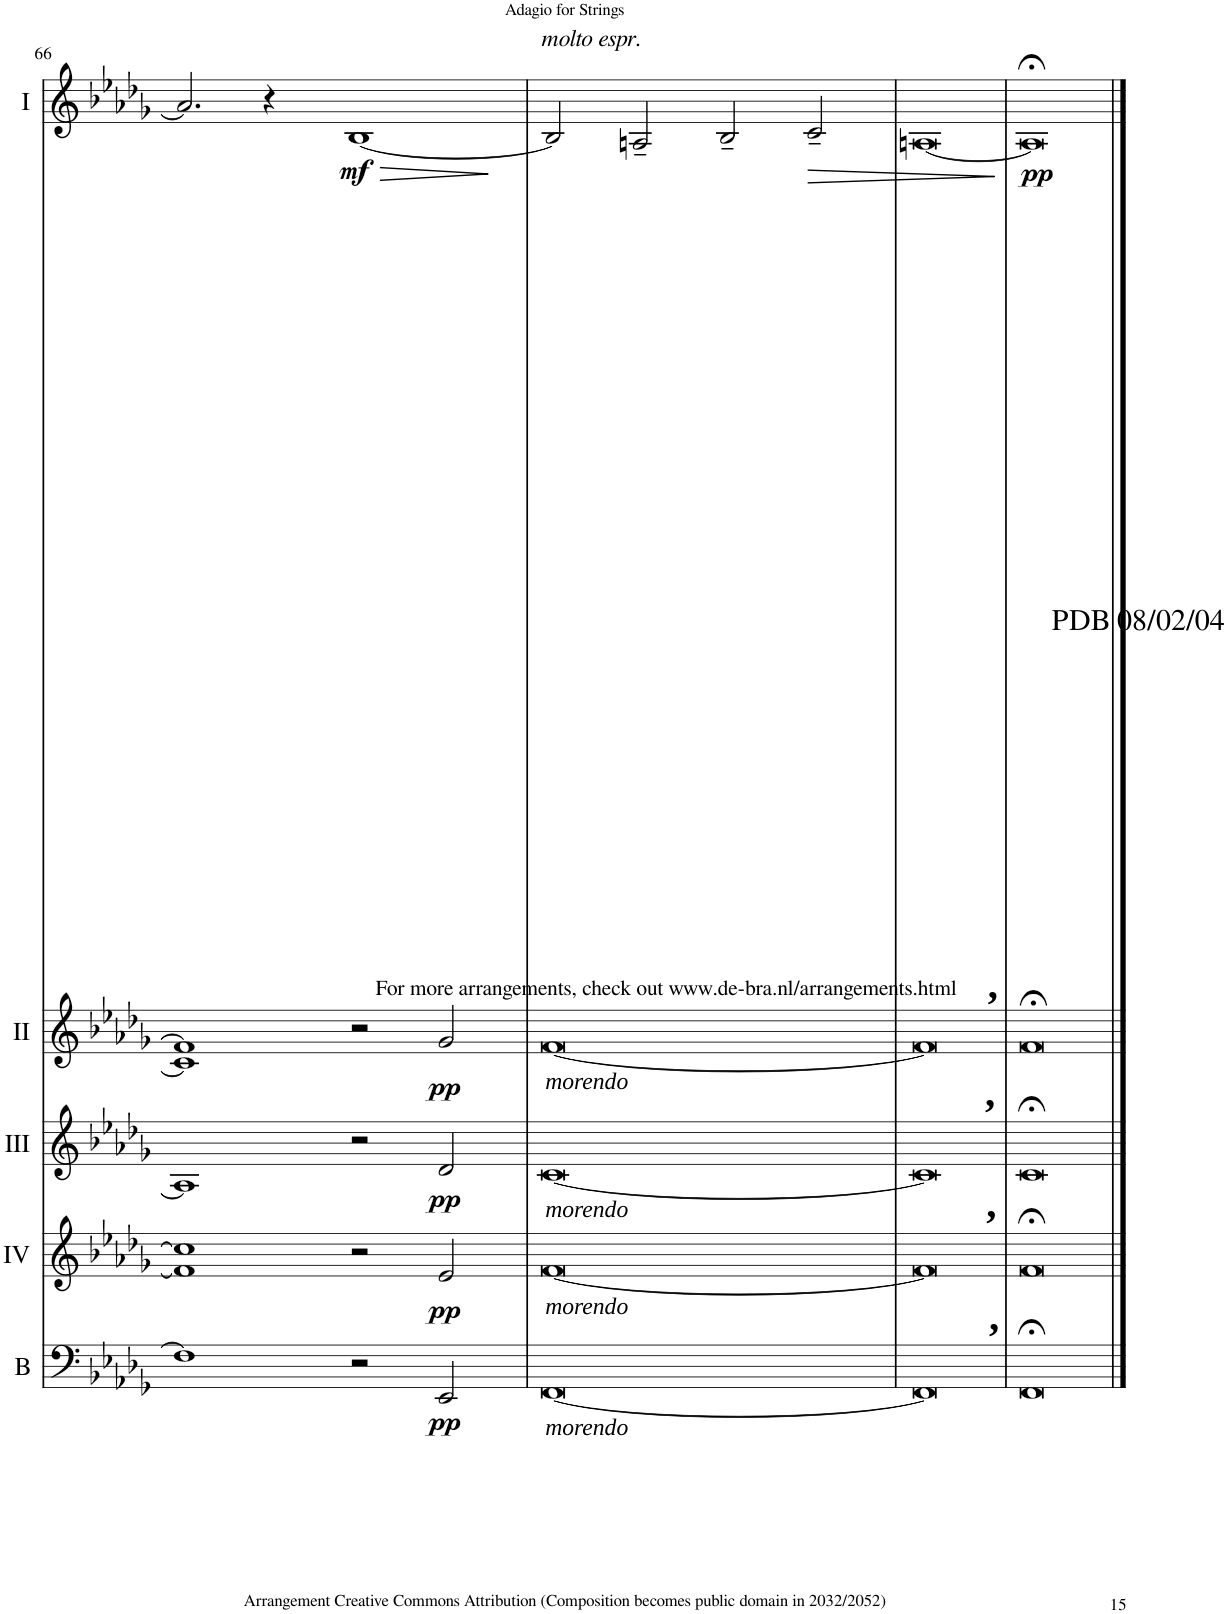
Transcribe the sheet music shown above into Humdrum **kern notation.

**kern	**dynam	**kern	**dynam	**kern	**dynam	**kern	**dynam	**kern	**dynam
*part5	*part5	*part4	*part4	*part3	*part3	*part2	*part2	*part1	*part1
*staff5	*staff5	*staff4	*staff4	*staff3	*staff3	*staff2	*staff2	*staff1	*staff1
*I"Basson	*	*I"Acc. 4	*	*I"Acc. 3	*	*I"Acc. 2	*	*I"Acc. 1	*
*I'B	*	*	*	*	*	*	*	*	*
!!LO:PB:g=z
*clefF4	*	*clefG2	*	*clefG2	*	*clefG2	*	*clefG2	*
*Trd7c12	*	*Trd7c12	*	*	*	*	*	*	*
*k[b-e-a-d-g-]	*	*k[b-e-a-d-g-]	*	*k[b-e-a-d-g-]	*	*k[b-e-a-d-g-]	*	*k[b-e-a-d-g-]	*
*M4/2	*	*M4/2	*	*M4/2	*	*M4/2	*	*M4/2	*
=66	=66	=66	=66	=66	=66	=66	=66	=66	=66
*	*	*	*	*	*	*^	*	*	*
1F]	.	1f] 1cc]	.	1A]	.	1f]	1c]	.	2.a/]	.
.	.	.	.	.	.	.	.	.	4r	.
!	!	!	!	!	!	!	!	!	!	!LO:HP:b
!	!	!	!	!	!	!	!	!	!	!LO:DY:n=1:b
2r	.	2r	.	2r	.	2r	1ryy	.	[1B-	> mf
!	!LO:DY:b	!	!LO:DY:b	!	!LO:DY:b	!	!	!LO:DY:b	!	!
2EE-/	pp	2e-/	pp	2d-/	pp	2g-/	.	pp	.	.
*	*	*	*	*	*	*v	*v	*	*	*
.	.	.	.	.	.	.	.	.	]
=67	=67	=67	=67	=67	=67	=67	=67	=67	=67
!	!	!	!	!	!	!	!	!LO:TX:a:i:t=molto espr.	!
!	!	!	!	!	!	!LO:TX:b:i:t=morendo	!	!	!
!	!	!	!	!LO:TX:b:i:t=morendo	!	!	!	!	!
!	!	!LO:TX:b:i:t=morendo	!	!	!	!	!	!	!
!LO:TX:b:i:t=morendo	!	!	!	!	!	!	!	!	!
[0FF	.	[0f	.	[0c	.	[0f	.	2B-/]	.
.	.	.	.	.	.	.	.	2An~/	.
.	.	.	.	.	.	.	.	2B-~/	.
!	!	!	!	!	!	!	!	!	!LO:HP:b
.	.	.	.	.	.	.	.	2c~/	>
=68	=68	=68	=68	=68	=68	=68	=68	=68	=68
0FF]	.	0f]	.	0c]	.	0f]	.	[0An	.
.	.	.	.	.	.	.	.	.	]
=69	=69	=69	=69	=69	=69	=69	=69	=69	=69
!	!	!	!	!	!	!	!	!LO:TX:b:t=PDB 08/02/04	!
!	!	!	!	!	!	!	!	!LO:TX:b:t=For more arrangements, check out www.de-bra.nl/arrangements.html	!
!	!	!	!	!	!	!LO:TX:a:B:t=,	!	!	!
!	!	!	!	!LO:TX:a:B:t=,	!	!	!	!	!
!	!	!LO:TX:a:B:t=,	!	!	!	!	!	!	!
!LO:TX:a:B:t=,	!	!	!	!	!	!	!	!	!
!	!	!	!	!	!	!	!	!	!LO:DY:b
0FF;<	.	0f;<	.	0c;<	.	0f;<	.	0A;<]	pp
==	==	==	==	==	==	==	==	==	==
*-	*-	*-	*-	*-	*-	*-	*-	*-	*-
